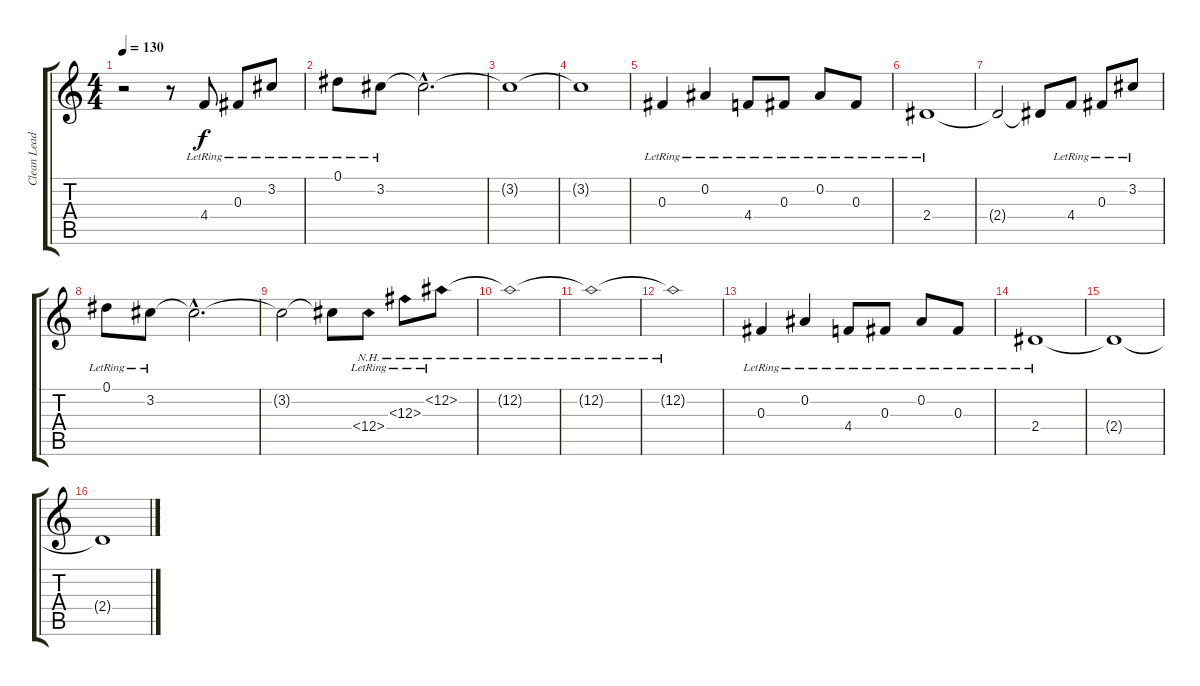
\track ("Clean Lead" "Clean Lead") {instrument electricguitarclean}
\staff {score tabs}
\tuning (Eb4 Bb3 Gb3 Db3 Ab2 Eb2) {hide}
\ts (4 4)
\tempo 130
\clef g2
\ks c
r.2{dy f instrument electricguitarclean} r.8 4.4{lr}.8 0.3{lr}.8 3.2{lr}.8 |
0.1{lr}.8 3.2{lr}.8 3.2{hac t}.2{d} |
3.2{t}.1 |
3.2{t}.1 |
0.3{lr}.4 0.2{lr}.4 4.4{lr}.8 0.3{lr}.8 0.2{lr}.8 0.3{lr}.8 |
2.4{lr}.1 |
2.4{t}.2 2.4{t}.8 4.4{lr}.8 0.3{lr}.8 3.2{lr}.8 |
0.1{lr}.8 3.2{lr}.8 3.2{hac t}.2{d} |
3.2{t}.2 3.2{t}.8 12.4{nh lr}.8 12.3{nh lr}.8 12.2{nh lr}.8 |
12.2{nh t}.1 |
12.2{nh t}.1 |
12.2{nh t}.1 |
0.3{lr}.4 0.2{lr}.4 4.4{lr}.8 0.3{lr}.8 0.2{lr}.8 0.3{lr}.8 |
2.4{lr}.1 |
2.4{t}.1 |
2.4{t}.1
